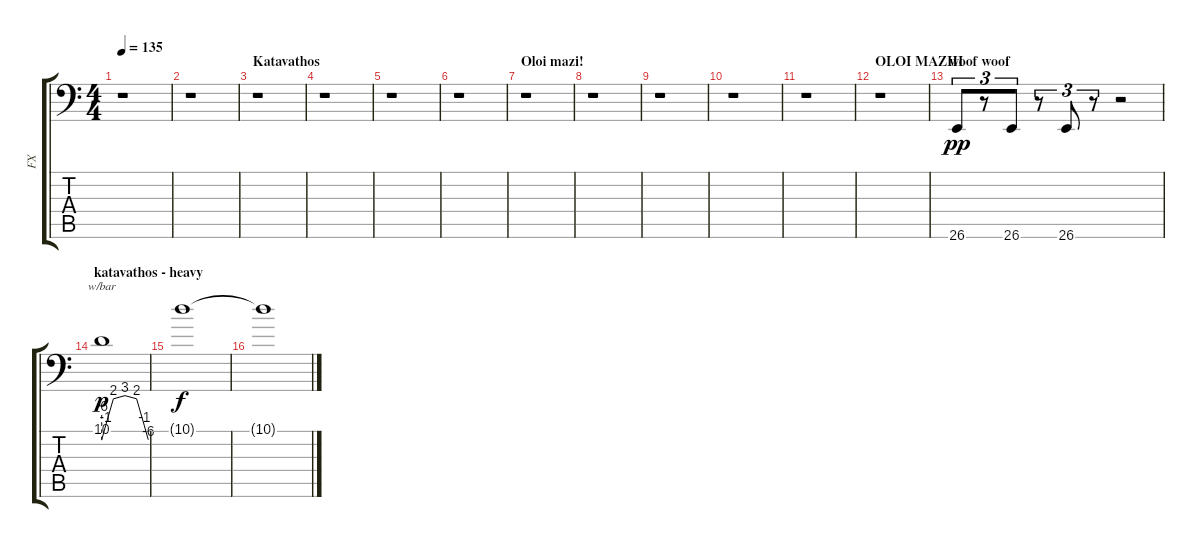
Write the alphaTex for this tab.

\track ("FX" "FX") {instrument lead2sawtooth}
\staff {score tabs}
\tuning (E4 B3 G3 D3 A2 D0) {hide}
\ts (4 4)
\tempo 135
\clef f4
\ks c
r.1{dy p} |
r.1 |
\section ("" "Katavathos")
r.1 |
r.1 |
r.1 |
r.1 |
\section ("" "Oloi mazi!")
r.1 |
r.1 |
r.1 |
r.1 |
r.1 |
\section ("" "OLOI MAZIII")
r.1 |
\section ("" "woof woof")
26.6.8{tu (3 2) dy pp} r.8{tu (3 2)} 26.6.8{tu (3 2)} r.8{tu (3 2)} 26.6.8{tu (3 2)} r.8{tu (3 2)} r.2 |
\section ("" "katavathos - heavy")
10.1.1{tbe (custom default 0 -24 5 -4 15 8 30 12 45 8 55 -4 60 -24) dy p} |
10.1{t}.1{dy f} |
10.1{t}.1
